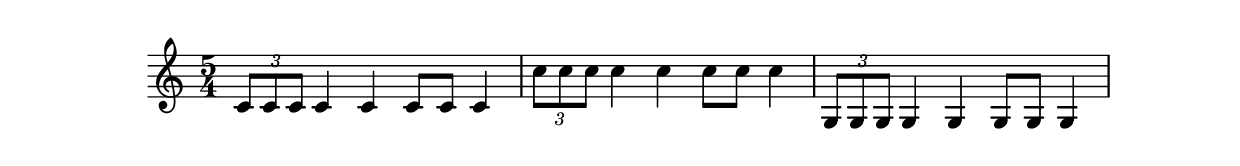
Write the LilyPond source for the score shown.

% DO NOT EDIT this file manually; it is automatically
% generated from Documentation/snippets/new
% Make any changes in Documentation/snippets/new/
% and then run scripts/auxiliar/makelsr.py
%
% This file is in the public domain.
%% Note: this file works from version 2.15.27
\version "2.15.27"

\header {
  lsrtags = "pitches, real-music, really-cool, scheme-language"

  texidoc = "
In music that contains many occurrences of the same sequence of notes
at different pitches, the following music function may prove useful.
It takes a note, of which only the pitch is used.   This example
creates the rhythm used throughout Mars, from Gustav Holst's The
Planets.

"
  doctitle = "Creating a sequence of notes on various pitches"
} % begin verbatim


rhythm =
#(define-music-function (parser location p) (ly:pitch?)
   "Make the rhythm in Mars (the Planets) at the given pitch"
  #{ \times 2/3 { $p 8 $p $p } $p 4 $p $p 8 $p $p 4 #})

\new Staff {
  \time 5/4
  \rhythm c'
  \rhythm c''
  \rhythm g
}
